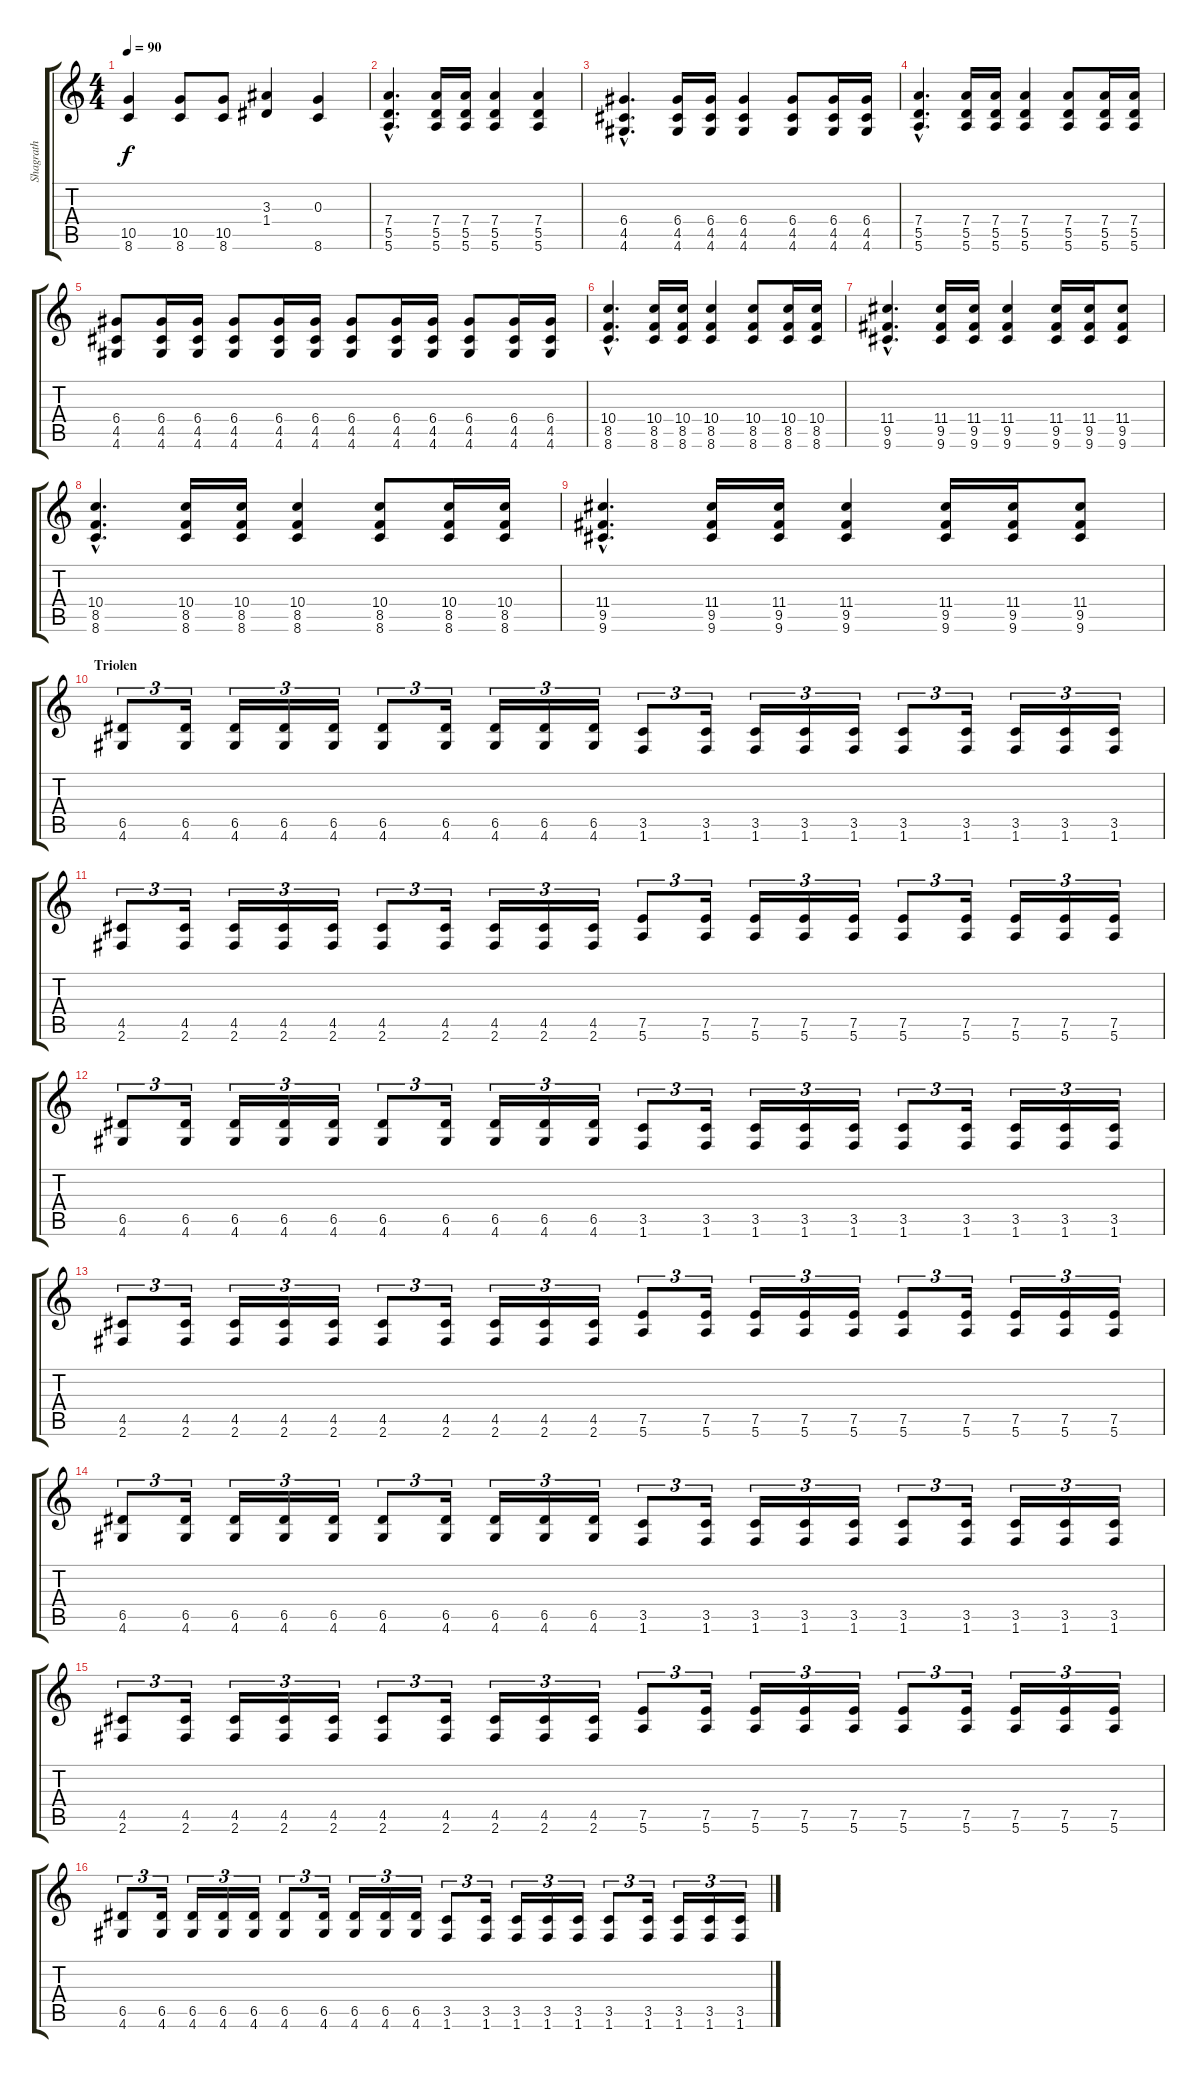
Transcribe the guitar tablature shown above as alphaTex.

\track ("Shagrath" "Shagrath") {instrument distortionguitar}
\staff {score tabs}
\tuning (E4 B3 G3 D3 A2 E2) {hide}
\ts (4 4)
\tempo 90
\clef g2
\ks c
(10.5 8.6).4{dy f} (10.5 8.6).8 (10.5 8.6).8 (3.3 1.4).4 (0.3 8.6).4 |
\section ("" "")
(7.4{hac} 5.5{hac} 5.6{hac}).4{d} (7.4 5.5 5.6).16 (7.4 5.5 5.6).16 (7.4 5.5 5.6).4 (7.4 5.5 5.6).4 |
(6.4{hac} 4.5{hac} 4.6{hac}).4{d} (6.4 4.5 4.6).16 (6.4 4.5 4.6).16 (6.4 4.5 4.6).4 (6.4 4.5 4.6).8 (6.4 4.5 4.6).16 (6.4 4.5 4.6).16 |
(7.4{hac} 5.5{hac} 5.6{hac}).4{d} (7.4 5.5 5.6).16 (7.4 5.5 5.6).16 (7.4 5.5 5.6).4 (7.4 5.5 5.6).8 (7.4 5.5 5.6).16 (7.4 5.5 5.6).16 |
(6.4 4.5 4.6).8 (6.4 4.5 4.6).16 (6.4 4.5 4.6).16 (6.4 4.5 4.6).8 (6.4 4.5 4.6).16 (6.4 4.5 4.6).16 (6.4 4.5 4.6).8 (6.4 4.5 4.6).16 (6.4 4.5 4.6).16 (6.4 4.5 4.6).8 (6.4 4.5 4.6).16 (6.4 4.5 4.6).16 |
(10.4{hac} 8.5{hac} 8.6{hac}).4{d} (10.4 8.5 8.6).16 (10.4 8.5 8.6).16 (10.4 8.5 8.6).4 (10.4 8.5 8.6).8 (10.4 8.5 8.6).16 (10.4 8.5 8.6).16 |
(11.4{hac} 9.5{hac} 9.6{hac}).4{d} (11.4 9.5 9.6).16 (11.4 9.5 9.6).16 (11.4 9.5 9.6).4 (11.4 9.5 9.6).16 (11.4 9.5 9.6).16 (11.4 9.5 9.6).8 |
(10.4{hac} 8.5{hac} 8.6{hac}).4{d} (10.4 8.5 8.6).16 (10.4 8.5 8.6).16 (10.4 8.5 8.6).4 (10.4 8.5 8.6).8 (10.4 8.5 8.6).16 (10.4 8.5 8.6).16 |
(11.4{hac} 9.5{hac} 9.6{hac}).4{d} (11.4 9.5 9.6).16 (11.4 9.5 9.6).16 (11.4 9.5 9.6).4 (11.4 9.5 9.6).16 (11.4 9.5 9.6).16 (11.4 9.5 9.6).8 |
\section ("" "Triolen")
(6.5 4.6).8{tu (3 2)} (6.5 4.6).16{tu (3 2)} (6.5 4.6).16{tu (3 2)} (6.5 4.6).16{tu (3 2)} (6.5 4.6).16{tu (3 2)} (6.5 4.6).8{tu (3 2)} (6.5 4.6).16{tu (3 2)} (6.5 4.6).16{tu (3 2)} (6.5 4.6).16{tu (3 2)} (6.5 4.6).16{tu (3 2)} (3.5 1.6).8{tu (3 2)} (3.5 1.6).16{tu (3 2)} (3.5 1.6).16{tu (3 2)} (3.5 1.6).16{tu (3 2)} (3.5 1.6).16{tu (3 2)} (3.5 1.6).8{tu (3 2)} (3.5 1.6).16{tu (3 2)} (3.5 1.6).16{tu (3 2)} (3.5 1.6).16{tu (3 2)} (3.5 1.6).16{tu (3 2)} |
(4.5 2.6).8{tu (3 2)} (4.5 2.6).16{tu (3 2)} (4.5 2.6).16{tu (3 2)} (4.5 2.6).16{tu (3 2)} (4.5 2.6).16{tu (3 2)} (4.5 2.6).8{tu (3 2)} (4.5 2.6).16{tu (3 2)} (4.5 2.6).16{tu (3 2)} (4.5 2.6).16{tu (3 2)} (4.5 2.6).16{tu (3 2)} (7.5 5.6).8{tu (3 2)} (7.5 5.6).16{tu (3 2)} (7.5 5.6).16{tu (3 2)} (7.5 5.6).16{tu (3 2)} (7.5 5.6).16{tu (3 2)} (7.5 5.6).8{tu (3 2)} (7.5 5.6).16{tu (3 2)} (7.5 5.6).16{tu (3 2)} (7.5 5.6).16{tu (3 2)} (7.5 5.6).16{tu (3 2)} |
(6.5 4.6).8{tu (3 2)} (6.5 4.6).16{tu (3 2)} (6.5 4.6).16{tu (3 2)} (6.5 4.6).16{tu (3 2)} (6.5 4.6).16{tu (3 2)} (6.5 4.6).8{tu (3 2)} (6.5 4.6).16{tu (3 2)} (6.5 4.6).16{tu (3 2)} (6.5 4.6).16{tu (3 2)} (6.5 4.6).16{tu (3 2)} (3.5 1.6).8{tu (3 2)} (3.5 1.6).16{tu (3 2)} (3.5 1.6).16{tu (3 2)} (3.5 1.6).16{tu (3 2)} (3.5 1.6).16{tu (3 2)} (3.5 1.6).8{tu (3 2)} (3.5 1.6).16{tu (3 2)} (3.5 1.6).16{tu (3 2)} (3.5 1.6).16{tu (3 2)} (3.5 1.6).16{tu (3 2)} |
(4.5 2.6).8{tu (3 2)} (4.5 2.6).16{tu (3 2)} (4.5 2.6).16{tu (3 2)} (4.5 2.6).16{tu (3 2)} (4.5 2.6).16{tu (3 2)} (4.5 2.6).8{tu (3 2)} (4.5 2.6).16{tu (3 2)} (4.5 2.6).16{tu (3 2)} (4.5 2.6).16{tu (3 2)} (4.5 2.6).16{tu (3 2)} (7.5 5.6).8{tu (3 2)} (7.5 5.6).16{tu (3 2)} (7.5 5.6).16{tu (3 2)} (7.5 5.6).16{tu (3 2)} (7.5 5.6).16{tu (3 2)} (7.5 5.6).8{tu (3 2)} (7.5 5.6).16{tu (3 2)} (7.5 5.6).16{tu (3 2)} (7.5 5.6).16{tu (3 2)} (7.5 5.6).16{tu (3 2)} |
(6.5 4.6).8{tu (3 2)} (6.5 4.6).16{tu (3 2)} (6.5 4.6).16{tu (3 2)} (6.5 4.6).16{tu (3 2)} (6.5 4.6).16{tu (3 2)} (6.5 4.6).8{tu (3 2)} (6.5 4.6).16{tu (3 2)} (6.5 4.6).16{tu (3 2)} (6.5 4.6).16{tu (3 2)} (6.5 4.6).16{tu (3 2)} (3.5 1.6).8{tu (3 2)} (3.5 1.6).16{tu (3 2)} (3.5 1.6).16{tu (3 2)} (3.5 1.6).16{tu (3 2)} (3.5 1.6).16{tu (3 2)} (3.5 1.6).8{tu (3 2)} (3.5 1.6).16{tu (3 2)} (3.5 1.6).16{tu (3 2)} (3.5 1.6).16{tu (3 2)} (3.5 1.6).16{tu (3 2)} |
(4.5 2.6).8{tu (3 2)} (4.5 2.6).16{tu (3 2)} (4.5 2.6).16{tu (3 2)} (4.5 2.6).16{tu (3 2)} (4.5 2.6).16{tu (3 2)} (4.5 2.6).8{tu (3 2)} (4.5 2.6).16{tu (3 2)} (4.5 2.6).16{tu (3 2)} (4.5 2.6).16{tu (3 2)} (4.5 2.6).16{tu (3 2)} (7.5 5.6).8{tu (3 2)} (7.5 5.6).16{tu (3 2)} (7.5 5.6).16{tu (3 2)} (7.5 5.6).16{tu (3 2)} (7.5 5.6).16{tu (3 2)} (7.5 5.6).8{tu (3 2)} (7.5 5.6).16{tu (3 2)} (7.5 5.6).16{tu (3 2)} (7.5 5.6).16{tu (3 2)} (7.5 5.6).16{tu (3 2)} |
(6.5 4.6).8{tu (3 2)} (6.5 4.6).16{tu (3 2)} (6.5 4.6).16{tu (3 2)} (6.5 4.6).16{tu (3 2)} (6.5 4.6).16{tu (3 2)} (6.5 4.6).8{tu (3 2)} (6.5 4.6).16{tu (3 2)} (6.5 4.6).16{tu (3 2)} (6.5 4.6).16{tu (3 2)} (6.5 4.6).16{tu (3 2)} (3.5 1.6).8{tu (3 2)} (3.5 1.6).16{tu (3 2)} (3.5 1.6).16{tu (3 2)} (3.5 1.6).16{tu (3 2)} (3.5 1.6).16{tu (3 2)} (3.5 1.6).8{tu (3 2)} (3.5 1.6).16{tu (3 2)} (3.5 1.6).16{tu (3 2)} (3.5 1.6).16{tu (3 2)} (3.5 1.6).16{tu (3 2)}
